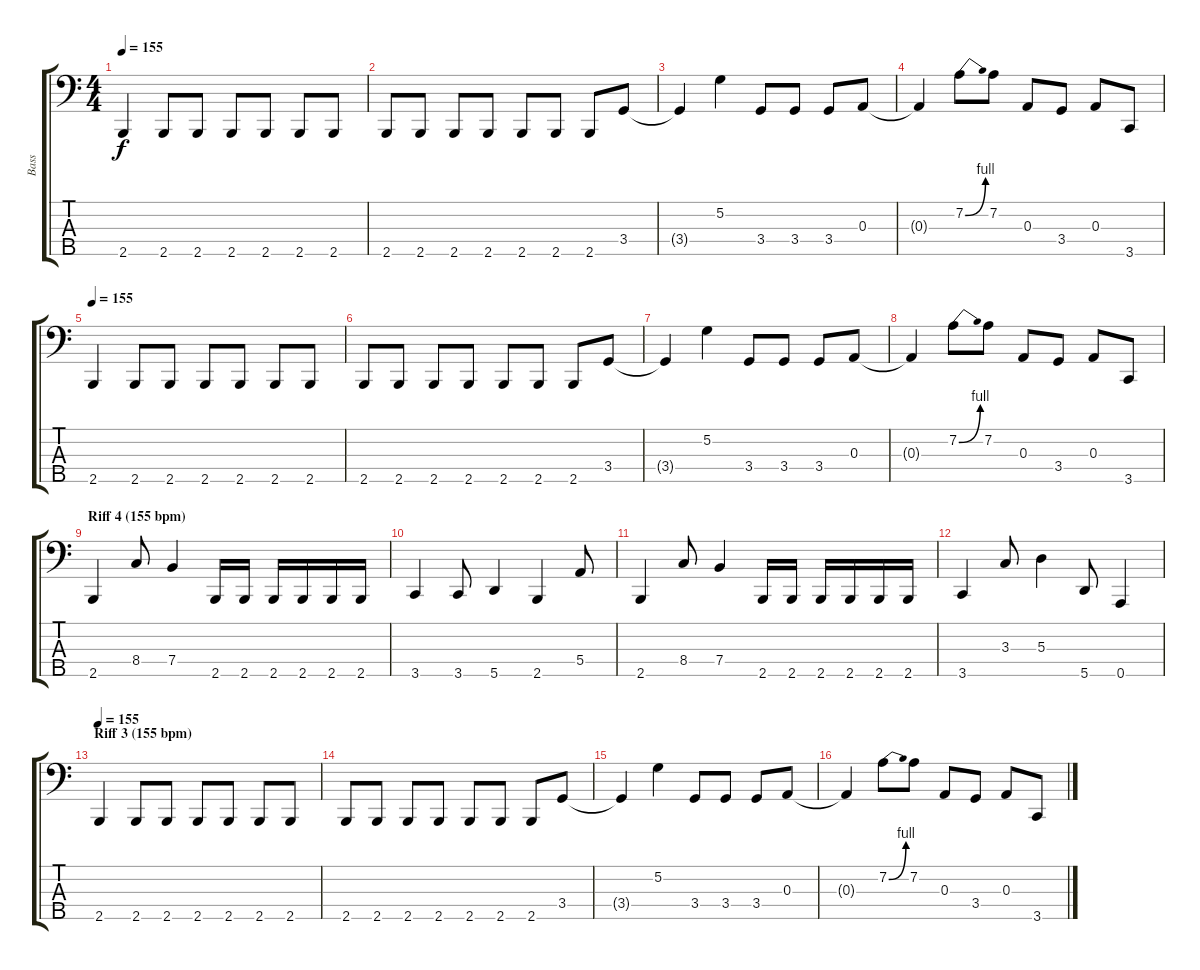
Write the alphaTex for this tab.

\track ("Bass" "Bass") {instrument electricbassfinger}
\staff {score tabs}
\tuning (G2 D2 A1 E1 A0) {hide}
\ts (4 4)
\tempo 155
\clef f4
\ks c
2.5.4{dy f} 2.5.8 2.5.8 2.5.8 2.5.8 2.5.8 2.5.8 |
2.5.8 2.5.8 2.5.8 2.5.8 2.5.8 2.5.8 2.5.8 3.4.8 |
3.4{t}.4 5.2.4 3.4.8 3.4.8 3.4.8 0.3.8 |
0.3{t}.4 7.2{be (bend 0 0 60 4)}.8 7.2.8 0.3.8 3.4.8 0.3.8 3.5.8 |
\tempo 155
2.5.4 2.5.8 2.5.8 2.5.8 2.5.8 2.5.8 2.5.8 |
2.5.8 2.5.8 2.5.8 2.5.8 2.5.8 2.5.8 2.5.8 3.4.8 |
3.4{t}.4 5.2.4 3.4.8 3.4.8 3.4.8 0.3.8 |
0.3{t}.4 7.2{be (bend 0 0 60 4)}.8 7.2.8 0.3.8 3.4.8 0.3.8 3.5.8 |
\section ("" "Riff 4 (155 bpm)")
2.5.4 8.4.8 7.4.4 2.5.16 2.5.16 2.5.16 2.5.16 2.5.16 2.5.16 |
3.5.4 3.5.8 5.5.4 2.5.4 5.4.8 |
2.5.4 8.4.8 7.4.4 2.5.16 2.5.16 2.5.16 2.5.16 2.5.16 2.5.16 |
3.5.4 3.3.8 5.3.4 5.5.8 0.5.4 |
\section ("" "Riff 3 (155 bpm)")
\tempo 155
2.5.4 2.5.8 2.5.8 2.5.8 2.5.8 2.5.8 2.5.8 |
2.5.8 2.5.8 2.5.8 2.5.8 2.5.8 2.5.8 2.5.8 3.4.8 |
3.4{t}.4 5.2.4 3.4.8 3.4.8 3.4.8 0.3.8 |
0.3{t}.4 7.2{be (bend 0 0 60 4)}.8 7.2.8 0.3.8 3.4.8 0.3.8 3.5.8
